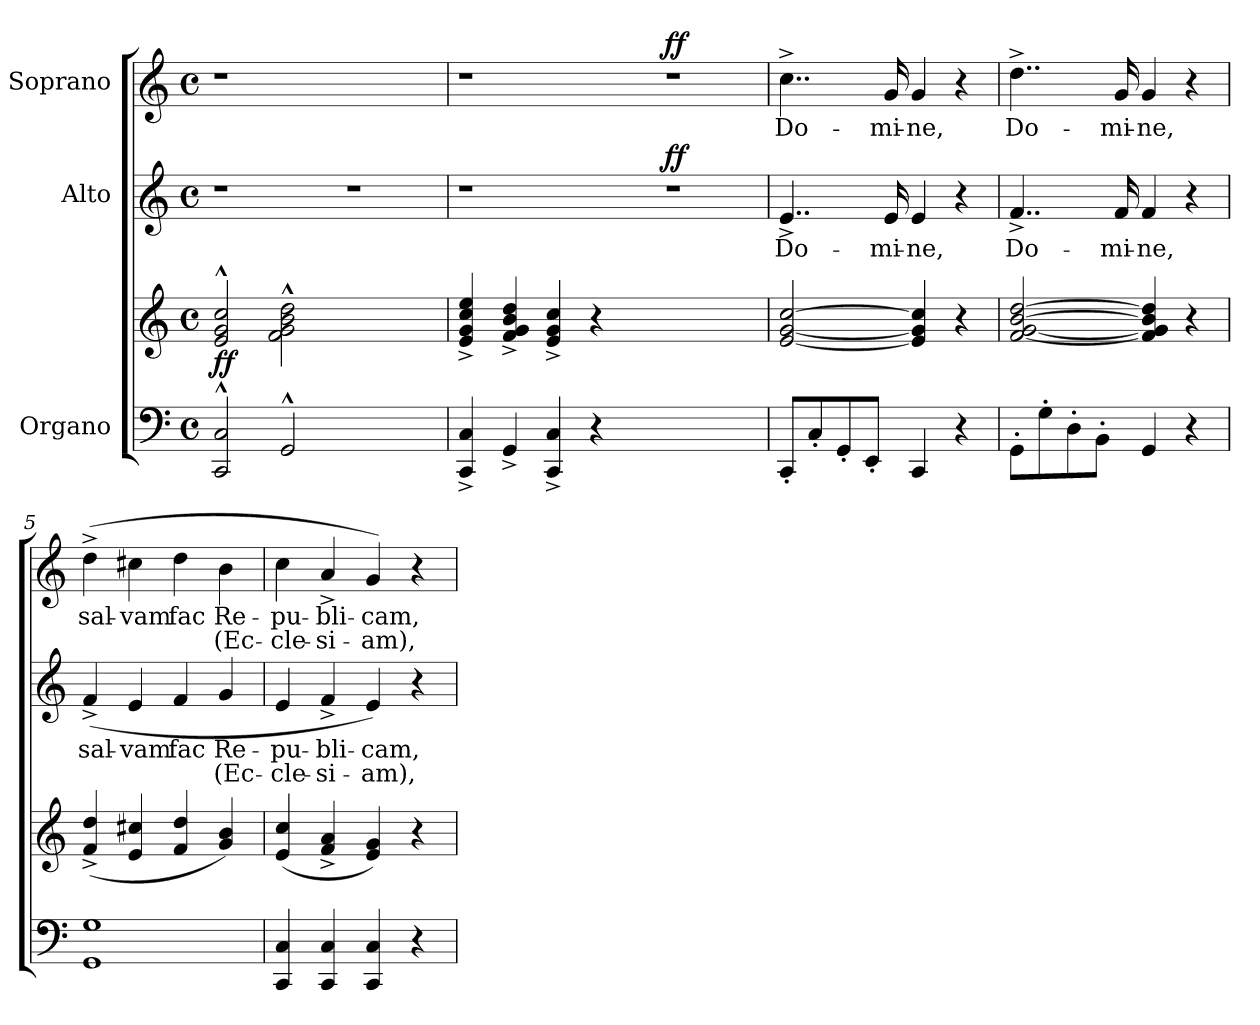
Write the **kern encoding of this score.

**kern	**kern	**dynam	**kern	**text	**text	**dynam	**kern	**text	**text	**dynam
*part3	*part3	*part3	*part2	*part2	*part2	*part2	*part1	*part1	*part1	*part1
*staff4	*staff3	*staff3/4	*staff2	*staff2	*staff2	*staff2	*staff1	*staff1	*staff1	*staff1
*I"Organo	*	*	*I"Alto	*	*	*	*I"Soprano	*	*	*
!!LO:PB:g=z
*clefF4	*clefG2	*	*clefG2	*	*	*	*clefG2	*	*	*
*k[]	*k[]	*	*k[]	*	*	*	*k[]	*	*	*
*C:	*C:	*	*C:	*	*	*	*C:	*	*	*
*M4/4	*M4/4	*	*M4/4	*	*	*	*M4/4	*	*	*
*met(c)	*met(c)	*	*met(c)	*	*	*	*met(c)	*	*	*
*MM120	*MM120	*	*MM120	*	*	*	*MM120	*	*	*
=1	=1	=1	=1	=1	=1	=1	=1	=1	=1	=1
2CCi/^^ 2Ci^^	2ei/^^ 2gi^^ 2cci^^	ff	1r	.	.	.	1r	.	.	.
2GG^^i/	2fi\^^ 2gi^^ 2bi^^ 2ddi^^	.	.	.	.	.	.	.	.	.
1ryy	1ryy	.	1r	.	.	.	1ryy	.	.	.
=2	=2	=2	=2	=2	=2	=2	=2	=2	=2	=2
*	*	*	*^	*	*	*	*^	*	*	*
4CCi/^ 4Ci^	4ei/^ 4gi^ 4cci^ 4eei^	.	1r	2ryy	.	.	.	1r	2ryy	.	.	.
4GG^i/	4fi/^ 4gi^ 4bi^ 4ddi^	.	.	.	.	.	.	.	.	.	.	.
4CCi/^ 4Ci^	4ei/^ 4gi^ 4cci^	.	.	4ryy	.	.	.	.	4ryy	.	.	.
4r	4r	.	.	8ryy	.	.	.	.	8ryy	.	.	.
.	.	.	.	16ryy	.	.	.	.	16ryy	.	.	.
.	.	.	.	32ryy	.	.	.	.	32ryy	.	.	.
.	.	.	.	64ryy	.	.	.	.	64ryy	.	.	.
.	.	.	.	128...ryy	.	.	.	.	128...ryy	.	.	.
.	.	.	.	1ryy	.	.	ff	.	1ryy	.	.	ff
1ryy	1ryy	.	1r	.	.	.	.	1r	.	.	.	.
.	.	.	.	1024ryy	.	.	.	.	1024ryy	.	.	.
*	*	*	*v	*v	*	*	*	*	*	*	*	*
*	*	*	*	*	*	*	*v	*v	*	*	*
=3	=3	=3	=3	=3	=3	=3	=3	=3	=3	=3
*	*	*	*^	*	*	*	*^	*	*	*
!	!	!	!	!	!LO:LY:b:color=#000000	!	!	!	!	!	!	!
*	*	*	*v	*v	*	*	*	*	*	*	*	*
*	*	*	*	*	*	*	*v	*v	*	*	*
*	*	*	*^	*	*	*	*^	*	*	*
!	!	!	!	!	!	!	!	!	!	!LO:LY:b:color=#000000	!	!
*	*	*	*v	*v	*	*	*	*	*	*	*	*
*	*	*	*	*	*	*	*v	*v	*	*	*
8CC'i/L	[<2ei/ [<2gi [>2cci	.	4..e^i/	Do-	.	.	4..cc^i\	Do-	.	.
8C'i/	.	.	.	.	.	.	.	.	.	.
8GG'i/	.	.	.	.	.	.	.	.	.	.
8EE'i/J	.	.	.	.	.	.	.	.	.	.
!	!	!	!	!LO:LY:b:color=#000000	!	!	!	!	!	!
!	!	!	!	!	!	!	!	!LO:LY:b:color=#000000	!	!
.	.	.	16ei/	-mi-	.	.	16gi/	-mi-	.	.
!	!	!	!	!LO:LY:b:color=#000000	!	!	!	!	!	!
!	!	!	!	!	!	!	!	!LO:LY:b:color=#000000	!	!
4CCi/	4ei/] 4gi] 4cci]	.	4ei/	-ne,	.	.	4gi/	-ne,	.	.
4r	4r	.	4r	.	.	.	4r	.	.	.
=4	=4	=4	=4	=4	=4	=4	=4	=4	=4	=4
!	!	!	!	!LO:LY:b:color=#000000	!	!	!	!	!	!
!	!	!	!	!	!	!	!	!LO:LY:b:color=#000000	!	!
8GG'i\L	[<2fi/ [>2gi [>2bi [>2ddi	.	4..f^i/	Do-	.	.	4..dd^i\	Do-	.	.
8G'i\	.	.	.	.	.	.	.	.	.	.
8D'i\	.	.	.	.	.	.	.	.	.	.
8BB'i\J	.	.	.	.	.	.	.	.	.	.
!	!	!	!	!LO:LY:b:color=#000000	!	!	!	!	!	!
!	!	!	!	!	!	!	!	!LO:LY:b:color=#000000	!	!
.	.	.	16fi/	-mi-	.	.	16gi/	-mi-	.	.
!	!	!	!	!LO:LY:b:color=#000000	!	!	!	!	!	!
!	!	!	!	!	!	!	!	!LO:LY:b:color=#000000	!	!
4GGi/	4fi/] 4gi] 4bi] 4ddi]	.	4fi/	-ne,	.	.	4gi/	-ne,	.	.
4r	4r	.	4r	.	.	.	4r	.	.	.
=5	=5	=5	=5	=5	=5	=5	=5	=5	=5	=5
*^	*	*	*	*	*	*	*	*	*	*
!	!	!	!	!	!LO:LY:b:color=#000000	!	!	!	!	!	!
!	!	!	!	!	!	!	!	!	!LO:LY:b:color=#000000	!	!
1Gi	1GGi	(4fi/^ 4ddi^	.	(4f^i/	sal-	.	.	(4dd^i\	sal-	.	.
!	!	!	!	!	!LO:LY:b:color=#000000	!	!	!	!	!	!
!	!	!	!	!	!	!	!	!	!LO:LY:b:color=#000000	!	!
.	.	4ei/ 4cc#Xi	.	4ei/	-vam	.	.	4cc#Xi\	-vam	.	.
!	!	!	!	!	!LO:LY:b:color=#000000	!	!	!	!	!	!
!	!	!	!	!	!	!	!	!	!LO:LY:b:color=#000000	!	!
.	.	4fi/ 4ddi	.	4fi/	fac	.	.	4ddi\	fac	.	.
!	!	!	!	!	!LO:LY:b:color=#000000	!LO:LY:b:color=#000000	!	!	!	!	!
!	!	!	!	!	!	!	!	!	!LO:LY:b:color=#000000	!LO:LY:b:color=#000000	!
.	.	4gi/ 4bi)	.	4gi/	Re-	(Ec-	.	4bi\	Re-	-(Ec-	.
*v	*v	*	*	*	*	*	*	*	*	*	*
!!LO:LB:g=z
=6	=6	=6	=6	=6	=6	=6	=6	=6	=6	=6
!	!	!	!	!LO:LY:b:color=#000000	!LO:LY:b:color=#000000	!	!	!	!	!
!	!	!	!	!	!	!	!	!LO:LY:b:color=#000000	!LO:LY:b:color=#000000	!
4CCi/ 4Ci	(4ei/ 4cci	.	4ei/	-pu-	-cle-	.	4cci\	-pu-	-cle-	.
!	!	!	!	!LO:LY:b:color=#000000	!LO:LY:b:color=#000000	!	!	!	!	!
!	!	!	!	!	!	!	!	!LO:LY:b:color=#000000	!LO:LY:b:color=#000000	!
4CCi/ 4Ci	4fi/^ 4ai^	.	4f^i/	-bli-	-si-	.	4a^i/	-bli-	-si-	.
!	!	!	!	!LO:LY:b:color=#000000	!LO:LY:b:color=#000000	!	!	!	!	!
!	!	!	!	!	!	!	!	!LO:LY:b:color=#000000	!LO:LY:b:color=#000000	!
4CCi/ 4Ci	4ei/ 4gi)	.	4ei/)	-cam,	-am),	.	4gi/)	cam,	-am),	.
4r	4r	.	4r	.	.	.	4r	.	.	.
=	=	=	=	=	=	=	=	=	=	=
*-	*-	*-	*-	*-	*-	*-	*-	*-	*-	*-
